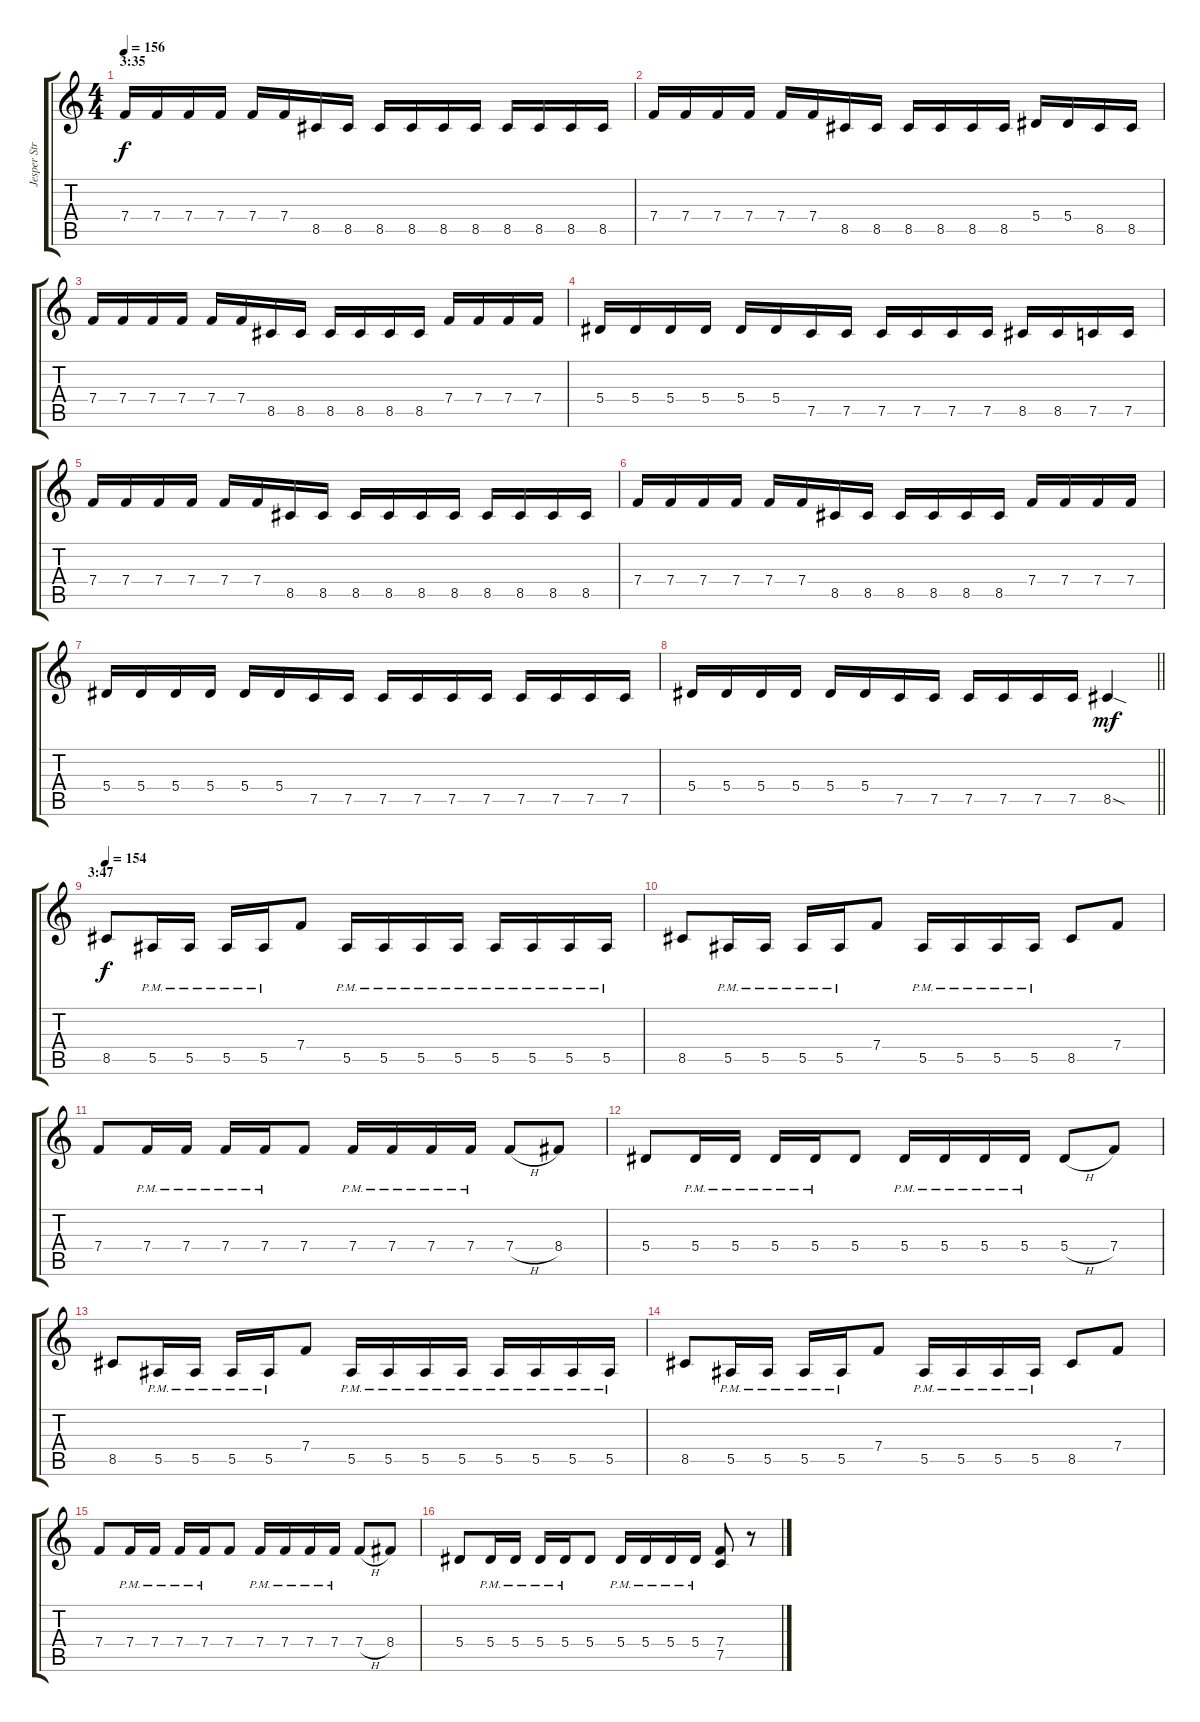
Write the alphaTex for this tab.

\track ("Jesper Strömblad" "Jesper Str") {instrument distortionguitar}
\staff {score tabs}
\tuning (C4 G3 Eb3 Bb2 F2 C2) {hide}
\ts (4 4)
\section ("" "3:35")
\tempo 156
\clef g2
\ks c
7.4.16{dy f} 7.4.16 7.4.16 7.4.16 7.4.16 7.4.16 8.5.16 8.5.16 8.5.16 8.5.16 8.5.16 8.5.16 8.5.16 8.5.16 8.5.16 8.5.16 |
7.4.16 7.4.16 7.4.16 7.4.16 7.4.16 7.4.16 8.5.16 8.5.16 8.5.16 8.5.16 8.5.16 8.5.16 5.4.16 5.4.16 8.5.16 8.5.16 |
7.4.16 7.4.16 7.4.16 7.4.16 7.4.16 7.4.16 8.5.16 8.5.16 8.5.16 8.5.16 8.5.16 8.5.16 7.4.16 7.4.16 7.4.16 7.4.16 |
5.4.16 5.4.16 5.4.16 5.4.16 5.4.16 5.4.16 7.5.16 7.5.16 7.5.16 7.5.16 7.5.16 7.5.16 8.5.16 8.5.16 7.5.16 7.5.16 |
7.4.16 7.4.16 7.4.16 7.4.16 7.4.16 7.4.16 8.5.16 8.5.16 8.5.16 8.5.16 8.5.16 8.5.16 8.5.16 8.5.16 8.5.16 8.5.16 |
7.4.16 7.4.16 7.4.16 7.4.16 7.4.16 7.4.16 8.5.16 8.5.16 8.5.16 8.5.16 8.5.16 8.5.16 7.4.16 7.4.16 7.4.16 7.4.16 |
5.4.16 5.4.16 5.4.16 5.4.16 5.4.16 5.4.16 7.5.16 7.5.16 7.5.16 7.5.16 7.5.16 7.5.16 7.5.16 7.5.16 7.5.16 7.5.16 |
\barLineRight lightlight
5.4.16 5.4.16 5.4.16 5.4.16 5.4.16 5.4.16 7.5.16 7.5.16 7.5.16 7.5.16 7.5.16 7.5.16 8.5{sod}.4{dy mf} |
\section ("" "3:47")
\tempo 154
8.5.8{dy f} 5.5{pm}.16 5.5{pm}.16 5.5{pm}.16 5.5{pm}.16 7.4.8 5.5{pm}.16 5.5{pm}.16 5.5{pm}.16 5.5{pm}.16 5.5{pm}.16 5.5{pm}.16 5.5{pm}.16 5.5{pm}.16 |
8.5.8 5.5{pm}.16 5.5{pm}.16 5.5{pm}.16 5.5{pm}.16 7.4.8 5.5{pm}.16 5.5{pm}.16 5.5{pm}.16 5.5{pm}.16 8.5.8 7.4.8 |
7.4.8 7.4{pm}.16 7.4{pm}.16 7.4{pm}.16 7.4{pm}.16 7.4.8 7.4{pm}.16 7.4{pm}.16 7.4{pm}.16 7.4{pm}.16 7.4{h}.8 8.4.8 |
5.4.8 5.4{pm}.16 5.4{pm}.16 5.4{pm}.16 5.4{pm}.16 5.4.8 5.4{pm}.16 5.4{pm}.16 5.4{pm}.16 5.4{pm}.16 5.4{h}.8 7.4.8 |
8.5.8 5.5{pm}.16 5.5{pm}.16 5.5{pm}.16 5.5{pm}.16 7.4.8 5.5{pm}.16 5.5{pm}.16 5.5{pm}.16 5.5{pm}.16 5.5{pm}.16 5.5{pm}.16 5.5{pm}.16 5.5{pm}.16 |
8.5.8 5.5{pm}.16 5.5{pm}.16 5.5{pm}.16 5.5{pm}.16 7.4.8 5.5{pm}.16 5.5{pm}.16 5.5{pm}.16 5.5{pm}.16 8.5.8 7.4.8 |
7.4.8 7.4{pm}.16 7.4{pm}.16 7.4{pm}.16 7.4{pm}.16 7.4.8 7.4{pm}.16 7.4{pm}.16 7.4{pm}.16 7.4{pm}.16 7.4{h}.8 8.4.8 |
5.4.8 5.4{pm}.16 5.4{pm}.16 5.4{pm}.16 5.4{pm}.16 5.4.8 5.4{pm}.16 5.4{pm}.16 5.4{pm}.16 5.4{pm}.16 (7.4 7.5).8 r.8
